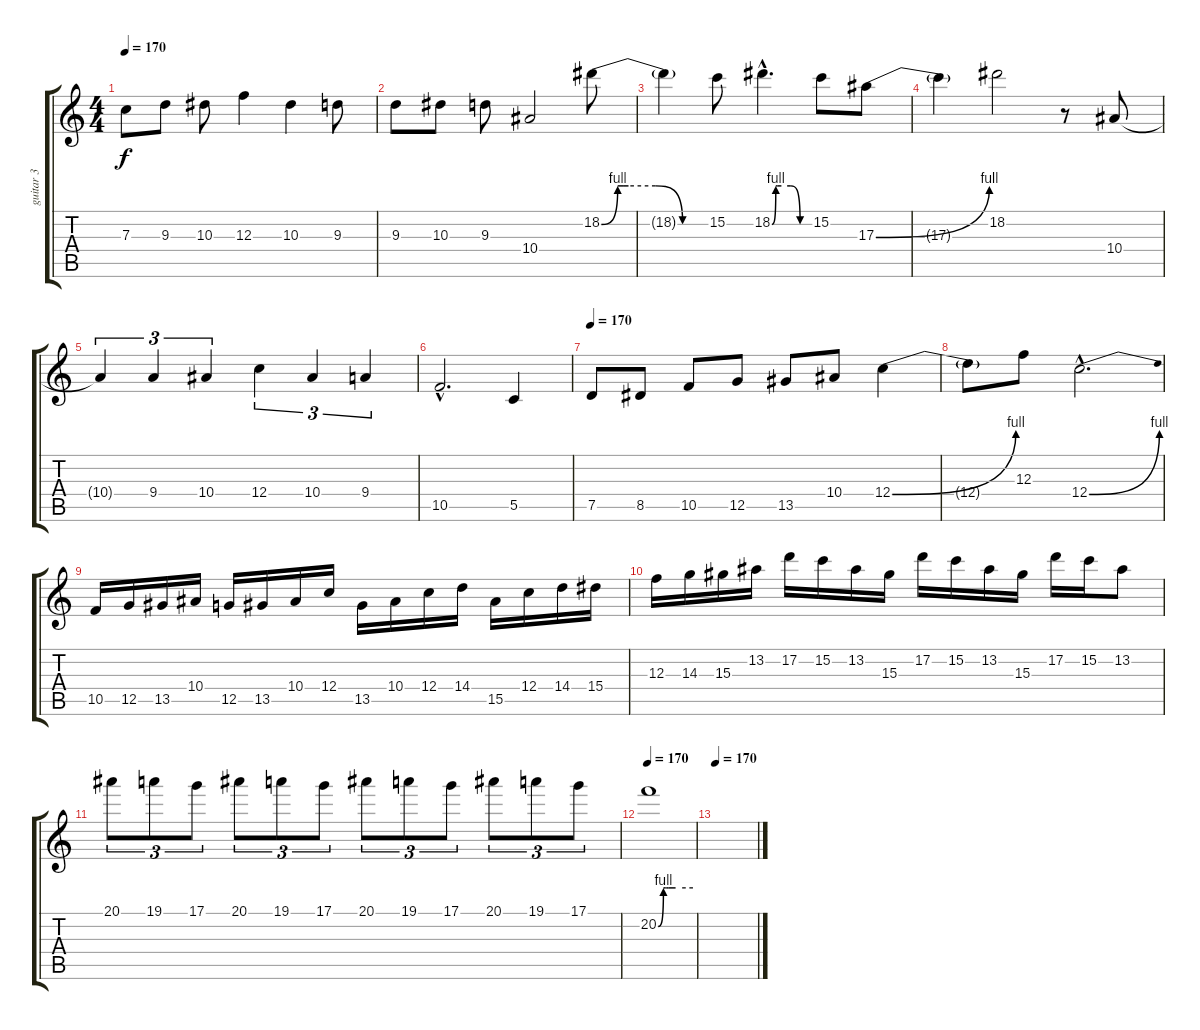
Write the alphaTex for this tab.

\track ("guitar 3" "guitar 3") {instrument distortionguitar}
\staff {score tabs}
\tuning (D4 A3 F3 C3 G2 C2) {hide}
\ts (4 4)
\tempo 170
\clef g2
\ks c
7.3.8{dy f} 9.3.8 10.3.8 12.3.4 10.3.4 9.3.8 |
9.3.8 10.3.8 9.3.8 10.4.2 18.2{be (custom 0 0 9 4 12 4 15 4 30 4 45 0 60 0)}.8 |
18.2{t}.4 15.2.8 18.2{be (custom 0 0 6 4 9 4 15 4 30 4 45 0 60 0) hac}.4{d} 15.2.8 17.3{be (bend 0 0 60 4)}.8 |
17.3{t}.4 18.2.2 r.8 10.4.8 |
10.4{t}.4{tu (3 2)} 9.4.4{tu (3 2)} 10.4.4{tu (3 2)} 12.4.4{tu (3 2)} 10.4.4{tu (3 2)} 9.4.4{tu (3 2)} |
10.5{hac}.2{d} 5.5.4 |
\tempo 170
7.5.8 8.5.8 10.5.8 12.5.8 13.5.8 10.4.8 12.4{be (bend 0 0 60 4)}.4 |
12.4{t}.8 12.3.8 12.4{be (bend 0 0 60 4) hac}.2{d} |
10.5.16 12.5.16 13.5.16 10.4.16 12.5.16 13.5.16 10.4.16 12.4.16 13.5.16 10.4.16 12.4.16 14.4.16 15.5.16 12.4.16 14.4.16 15.4.16 |
12.3.16 14.3.16 15.3.16 13.2.16 17.2.16 15.2.16 13.2.16 15.3.16 17.2.16 15.2.16 13.2.16 15.3.16 17.2.16 15.2.16 13.2.8 |
20.1.8{tu (3 2)} 19.1.8{tu (3 2)} 17.1.8{tu (3 2)} 20.1.8{tu (3 2)} 19.1.8{tu (3 2)} 17.1.8{tu (3 2)} 20.1.8{tu (3 2)} 19.1.8{tu (3 2)} 17.1.8{tu (3 2)} 20.1.8{tu (3 2)} 19.1.8{tu (3 2)} 17.1.8{tu (3 2)} |
\tempo 170
20.2{be (custom 0 0 9 4 12 4 14 4 18 4 30 4 60 4)}.1 |
\tempo 170
